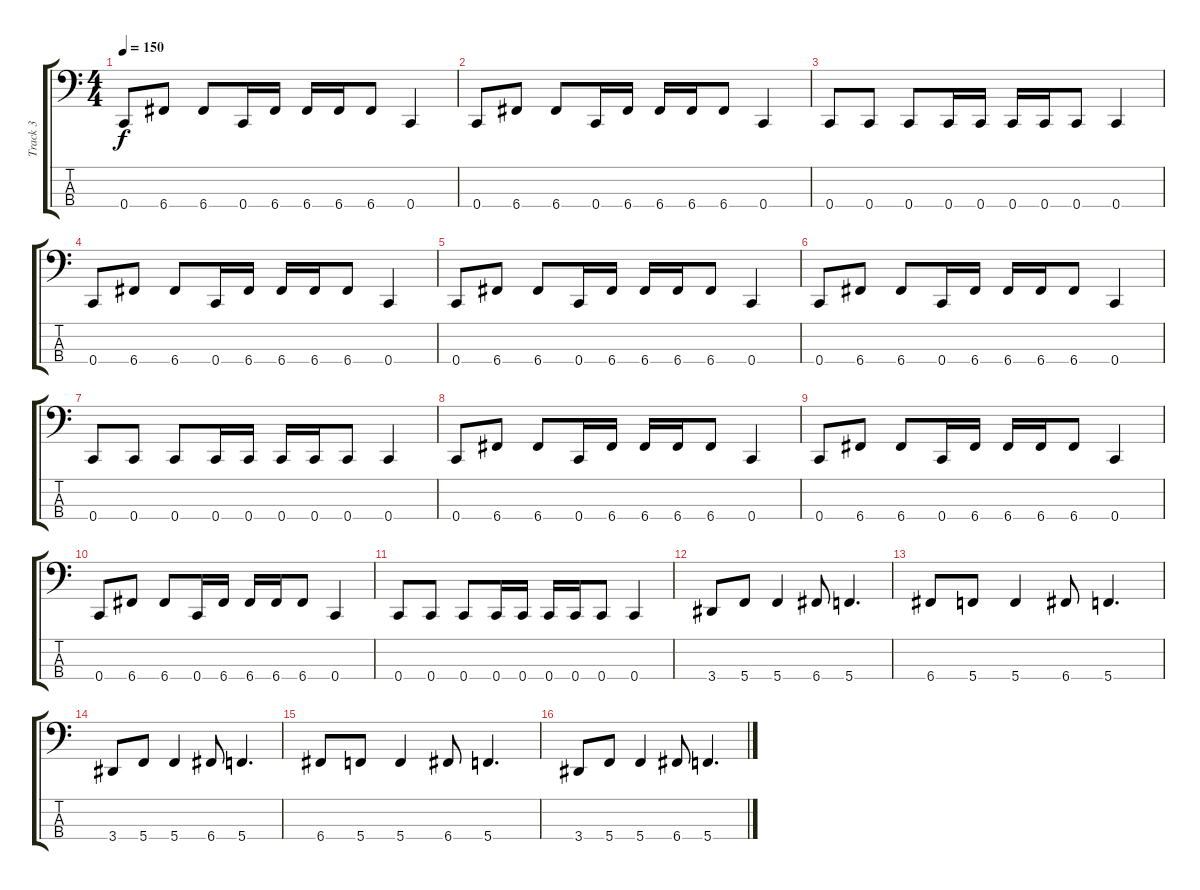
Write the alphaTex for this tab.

\track ("Track 3" "Track 3") {instrument acousticguitarsteel}
\staff {score tabs}
\tuning (Eb2 Bb1 F1 C1) {hide}
\ts (4 4)
\tempo 150
\clef f4
\ks c
0.4.8{dy f} 6.4.8 6.4.8 0.4.16 6.4.16 6.4.16 6.4.16 6.4.8 0.4.4 |
0.4.8 6.4.8 6.4.8 0.4.16 6.4.16 6.4.16 6.4.16 6.4.8 0.4.4 |
0.4.8 0.4.8 0.4.8 0.4.16 0.4.16 0.4.16 0.4.16 0.4.8 0.4.4 |
0.4.8 6.4.8 6.4.8 0.4.16 6.4.16 6.4.16 6.4.16 6.4.8 0.4.4 |
0.4.8 6.4.8 6.4.8 0.4.16 6.4.16 6.4.16 6.4.16 6.4.8 0.4.4 |
0.4.8 6.4.8 6.4.8 0.4.16 6.4.16 6.4.16 6.4.16 6.4.8 0.4.4 |
0.4.8 0.4.8 0.4.8 0.4.16 0.4.16 0.4.16 0.4.16 0.4.8 0.4.4 |
0.4.8 6.4.8 6.4.8 0.4.16 6.4.16 6.4.16 6.4.16 6.4.8 0.4.4 |
0.4.8 6.4.8 6.4.8 0.4.16 6.4.16 6.4.16 6.4.16 6.4.8 0.4.4 |
0.4.8 6.4.8 6.4.8 0.4.16 6.4.16 6.4.16 6.4.16 6.4.8 0.4.4 |
0.4.8 0.4.8 0.4.8 0.4.16 0.4.16 0.4.16 0.4.16 0.4.8 0.4.4 |
3.4.8 5.4.8 5.4.4 6.4.8 5.4.4{d} |
6.4.8 5.4.8 5.4.4 6.4.8 5.4.4{d} |
3.4.8 5.4.8 5.4.4 6.4.8 5.4.4{d} |
6.4.8 5.4.8 5.4.4 6.4.8 5.4.4{d} |
3.4.8 5.4.8 5.4.4 6.4.8 5.4.4{d}
